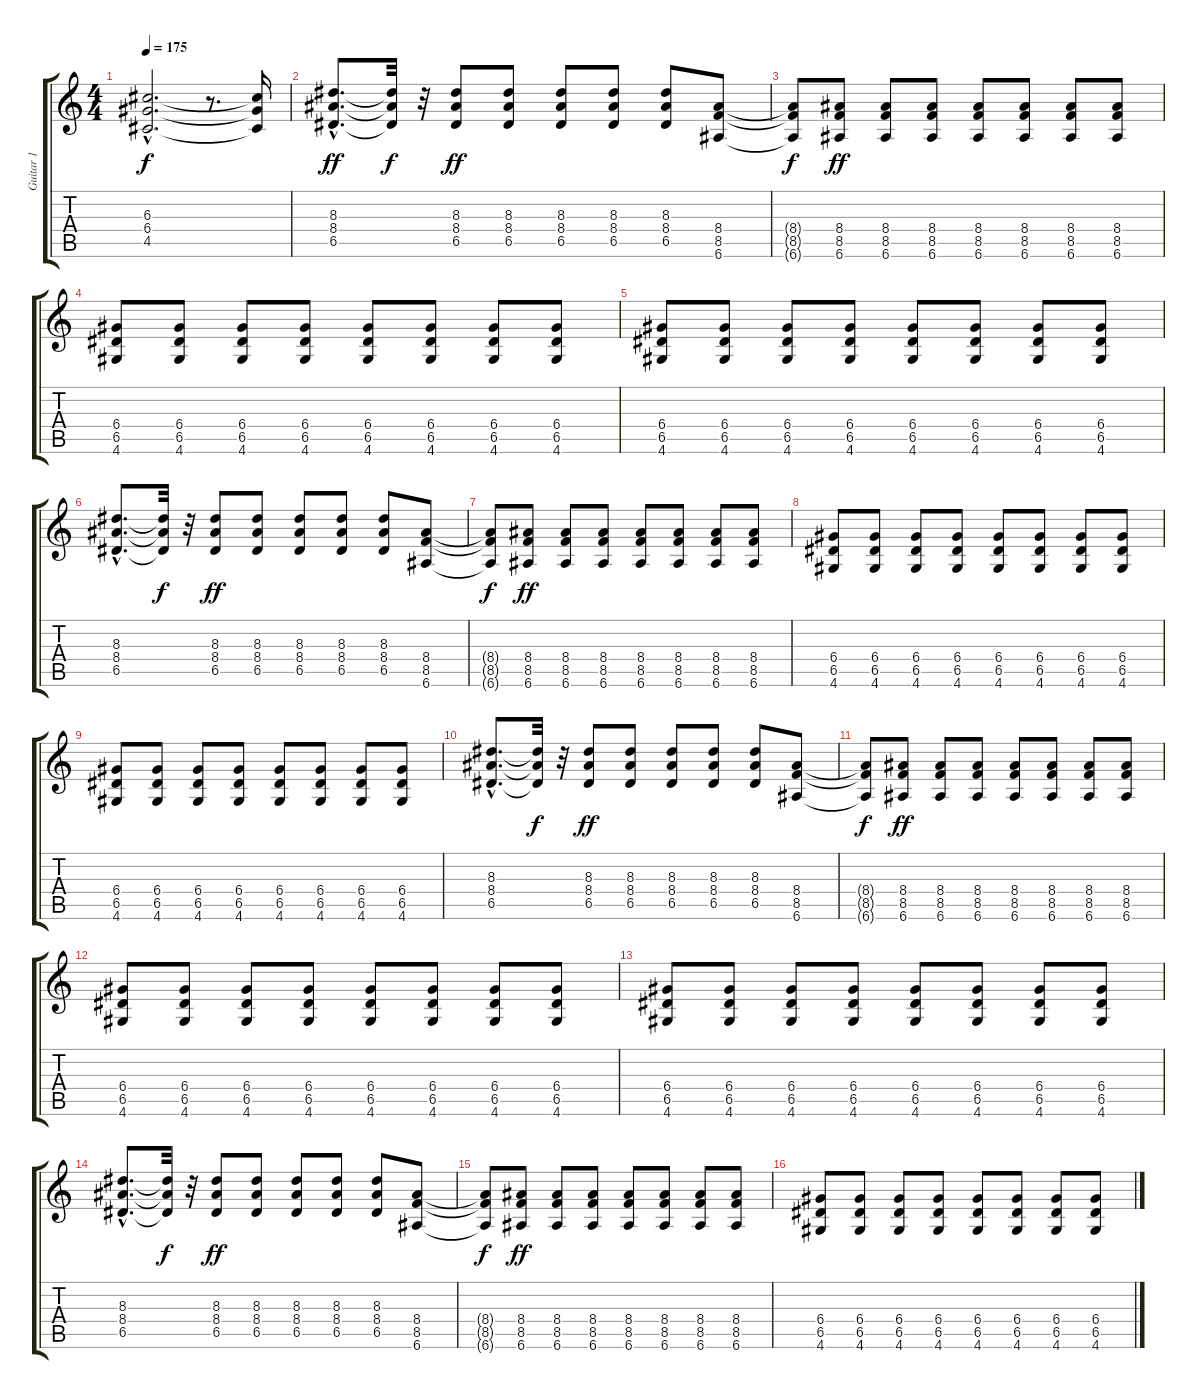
\track ("Guitar 1" "Guitar 1") {instrument distortionguitar}
\staff {score tabs}
\tuning (E4 B3 G3 D3 A2 E2) {hide}
\ts (4 4)
\tempo 175
\clef g2
\ks c
(6.3{hac t} 6.4{hac t} 4.5{hac t}).2{d dy f} r.8{d} (6.3{t} 6.4{t} 4.5{t}).16 |
(8.3{hac} 8.4{hac} 6.5{hac}).8{d dy ff} (8.3{t} 8.4{t} 6.5{t}).32{dy f} r.32 (8.3 8.4 6.5).8{dy ff} (8.3 8.4 6.5).8 (8.3 8.4 6.5).8 (8.3 8.4 6.5).8 (8.3 8.4 6.5).8 (8.4 8.5 6.6).8 |
(8.4{t} 8.5{t} 6.6{t}).8{dy f} (8.4 8.5 6.6).8{dy ff} (8.4 8.5 6.6).8 (8.4 8.5 6.6).8 (8.4 8.5 6.6).8 (8.4 8.5 6.6).8 (8.4 8.5 6.6).8 (8.4 8.5 6.6).8 |
(6.4 6.5 4.6).8 (6.4 6.5 4.6).8 (6.4 6.5 4.6).8 (6.4 6.5 4.6).8 (6.4 6.5 4.6).8 (6.4 6.5 4.6).8 (6.4 6.5 4.6).8 (6.4 6.5 4.6).8 |
(6.4 6.5 4.6).8 (6.4 6.5 4.6).8 (6.4 6.5 4.6).8 (6.4 6.5 4.6).8 (6.4 6.5 4.6).8 (6.4 6.5 4.6).8 (6.4 6.5 4.6).8 (6.4 6.5 4.6).8 |
(8.3{hac} 8.4{hac} 6.5{hac}).8{d} (8.3{t} 8.4{t} 6.5{t}).32{dy f} r.32 (8.3 8.4 6.5).8{dy ff} (8.3 8.4 6.5).8 (8.3 8.4 6.5).8 (8.3 8.4 6.5).8 (8.3 8.4 6.5).8 (8.4 8.5 6.6).8 |
(8.4{t} 8.5{t} 6.6{t}).8{dy f} (8.4 8.5 6.6).8{dy ff} (8.4 8.5 6.6).8 (8.4 8.5 6.6).8 (8.4 8.5 6.6).8 (8.4 8.5 6.6).8 (8.4 8.5 6.6).8 (8.4 8.5 6.6).8 |
(6.4 6.5 4.6).8 (6.4 6.5 4.6).8 (6.4 6.5 4.6).8 (6.4 6.5 4.6).8 (6.4 6.5 4.6).8 (6.4 6.5 4.6).8 (6.4 6.5 4.6).8 (6.4 6.5 4.6).8 |
(6.4 6.5 4.6).8 (6.4 6.5 4.6).8 (6.4 6.5 4.6).8 (6.4 6.5 4.6).8 (6.4 6.5 4.6).8 (6.4 6.5 4.6).8 (6.4 6.5 4.6).8 (6.4 6.5 4.6).8 |
(8.3{hac} 8.4{hac} 6.5{hac}).8{d} (8.3{t} 8.4{t} 6.5{t}).32{dy f} r.32 (8.3 8.4 6.5).8{dy ff} (8.3 8.4 6.5).8 (8.3 8.4 6.5).8 (8.3 8.4 6.5).8 (8.3 8.4 6.5).8 (8.4 8.5 6.6).8 |
(8.4{t} 8.5{t} 6.6{t}).8{dy f} (8.4 8.5 6.6).8{dy ff} (8.4 8.5 6.6).8 (8.4 8.5 6.6).8 (8.4 8.5 6.6).8 (8.4 8.5 6.6).8 (8.4 8.5 6.6).8 (8.4 8.5 6.6).8 |
(6.4 6.5 4.6).8 (6.4 6.5 4.6).8 (6.4 6.5 4.6).8 (6.4 6.5 4.6).8 (6.4 6.5 4.6).8 (6.4 6.5 4.6).8 (6.4 6.5 4.6).8 (6.4 6.5 4.6).8 |
(6.4 6.5 4.6).8 (6.4 6.5 4.6).8 (6.4 6.5 4.6).8 (6.4 6.5 4.6).8 (6.4 6.5 4.6).8 (6.4 6.5 4.6).8 (6.4 6.5 4.6).8 (6.4 6.5 4.6).8 |
(8.3{hac} 8.4{hac} 6.5{hac}).8{d} (8.3{t} 8.4{t} 6.5{t}).32{dy f} r.32 (8.3 8.4 6.5).8{dy ff} (8.3 8.4 6.5).8 (8.3 8.4 6.5).8 (8.3 8.4 6.5).8 (8.3 8.4 6.5).8 (8.4 8.5 6.6).8 |
(8.4{t} 8.5{t} 6.6{t}).8{dy f} (8.4 8.5 6.6).8{dy ff} (8.4 8.5 6.6).8 (8.4 8.5 6.6).8 (8.4 8.5 6.6).8 (8.4 8.5 6.6).8 (8.4 8.5 6.6).8 (8.4 8.5 6.6).8 |
(6.4 6.5 4.6).8 (6.4 6.5 4.6).8 (6.4 6.5 4.6).8 (6.4 6.5 4.6).8 (6.4 6.5 4.6).8 (6.4 6.5 4.6).8 (6.4 6.5 4.6).8 (6.4 6.5 4.6).8
